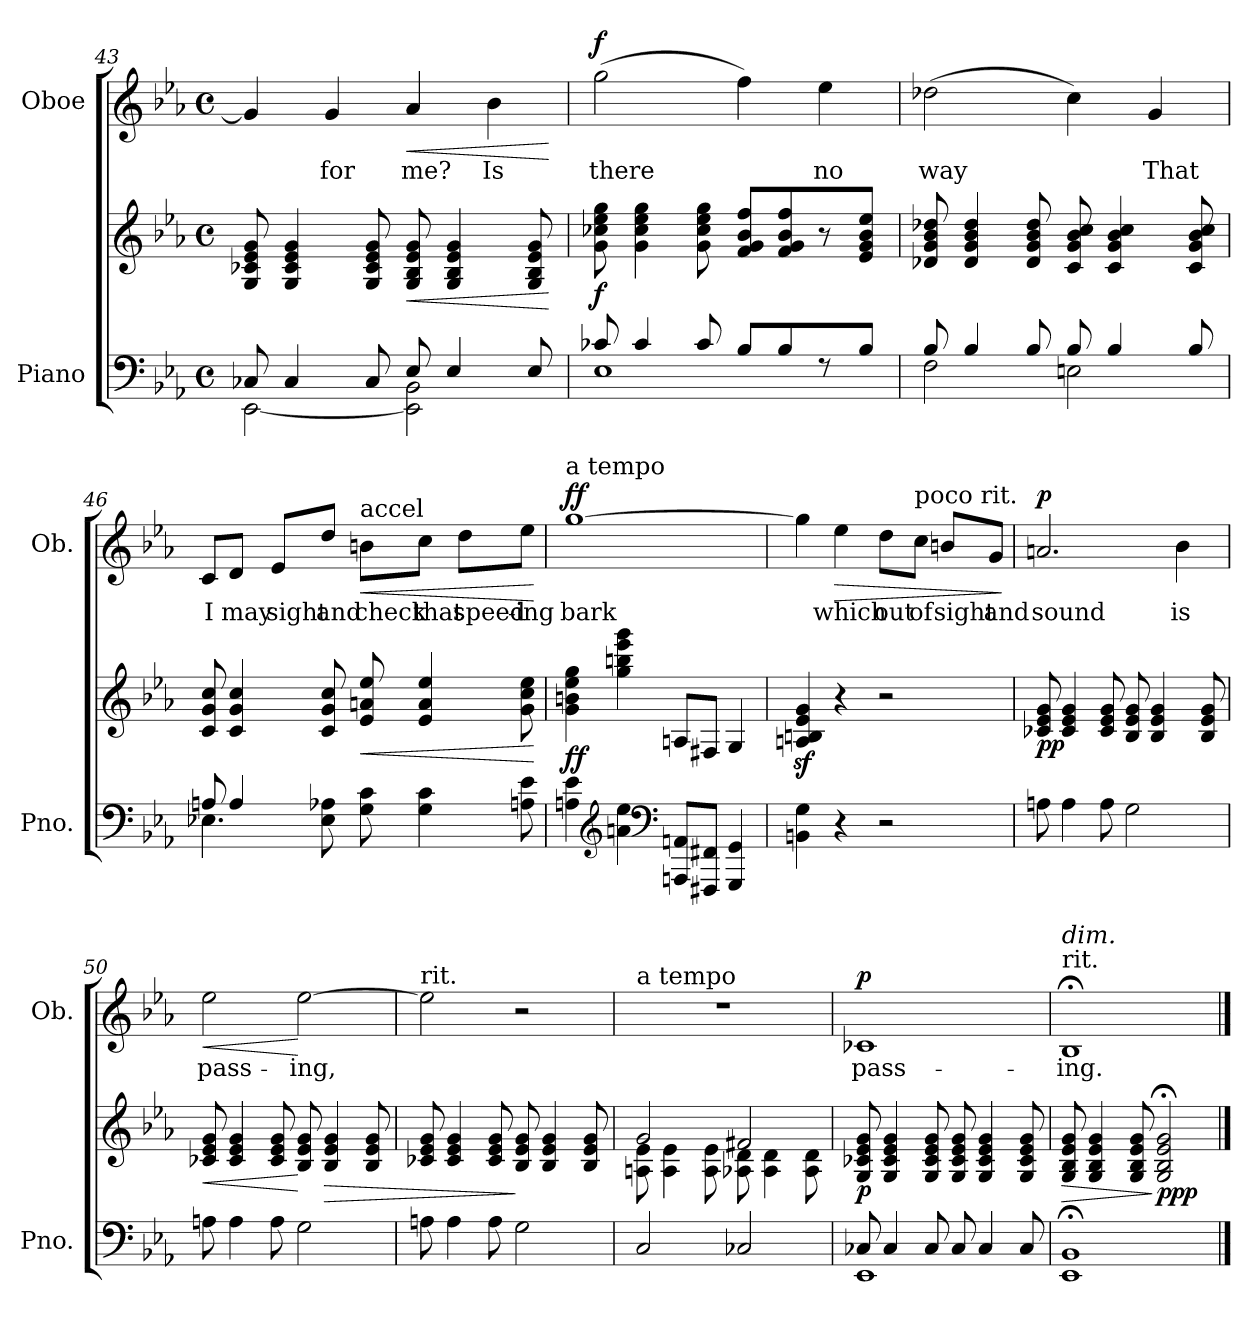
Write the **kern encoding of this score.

**kern	**kern	**dynam	**kern	**text	**dynam
*part2	*part2	*part2	*part1	*part1	*part1
*staff3	*staff2	*staff2/3	*staff1	*staff1	*staff1
*I"Piano	*	*	*I"Oboe	*	*
*I'Pno.	*	*	*I'Ob.	*	*
*clefF4	*clefG2	*	*clefG2	*	*
*k[b-e-a-]	*k[b-e-a-]	*	*k[b-e-a-]	*	*
*M4/4	*M4/4	*	*M4/4	*	*
*met(c)	*met(c)	*	*met(c)	*	*
=43	=43	=43	=43	=43	=43
*^	*	*	*	*	*
8C-X/	[2EE-\	8G/ 8c-X/ 8e-/ 8g/	.	4g/]	.	.
4C-/	.	4G/ 4c-/ 4e-/ 4g/	.	.	.	.
!	!	!	!	!	!LO:LY:b	!
.	.	.	.	4g/	for	.
8C-/	.	8G/ 8c-/ 8e-/ 8g/	.	.	.	.
!	!	!	!LO:HP:b	!	!LO:LY:b	!LO:HP:b
8E-/	2EE-\] 2BB-\	8G/ 8B-/ 8e-/ 8g/	<	4a-/	me?	<
4E-/	.	4G/ 4B-/ 4e-/ 4g/	.	.	.	.
!	!	!	!	!	!LO:LY:b	!
.	.	.	.	4b-\	Is	.
8E-/	.	8G/ 8B-/ 8e-/ 8g/	.	.	.	.
*v	*v	*	*	*	*	*
.	.	[	.	.	[
=44	=44	=44	=44	=44	=44
*^	*	*	*	*	*
!	!	!	!LO:DY:b	!	!LO:LY:b	!LO:DY:a
8c-X/	1E-	8g\ 8cc-X\ 8ee-\ 8gg\	f	(2gg\	there	f
4c-/	.	4g\ 4cc-\ 4ee-\ 4gg\	.	.	.	.
8c-/	.	8g\ 8cc-\ 8ee-\ 8gg\	.	.	.	.
8B-/L	.	8f/ 8g/ 8b-/ 8ff/L	.	4ff\)	.	.
8B-/	.	8f/ 8g/ 8b-/ 8ff/	.	.	.	.
!	!	!	!	!	!LO:LY:b	!
8rF	.	8r	.	4ee-\	no	.
8B-/J	.	8e-/ 8g/ 8b-/ 8ee-/J	.	.	.	.
!!LO:LB:g=z
=45	=45	=45	=45	=45	=45	=45
!	!	!	!	!	!LO:LY:b	!
8B-/	2F\	8d-X/ 8g/ 8b-/ 8dd-X/	.	(2dd-X\	way	.
4B-/	.	4d-/ 4g/ 4b-/ 4dd-/	.	.	.	.
8B-/	.	8d-/ 8g/ 8b-/ 8dd-/	.	.	.	.
8B-/	2En\	8c/ 8g/ 8b-/ 8cc/	.	4cc\)	.	.
4B-/	.	4c/ 4g/ 4b-/ 4cc/	.	.	.	.
!	!	!	!	!	!LO:LY:b	!
.	.	.	.	4g/	That	.
8B-/	.	8c/ 8g/ 8b-/ 8cc/	.	.	.	.
=46	=46	=46	=46	=46	=46	=46
!	!	!	!	!	!LO:LY:b	!
8An/	4.E-X\	8c/ 8g/ 8cc/	.	8c/L	I	.
!	!	!	!	!	!LO:LY:b	!
4A/	.	4c/ 4g/ 4cc/	.	8d/J	may	.
!	!	!	!	!	!LO:LY:b	!
.	.	.	.	8e-/L	sight	.
!	!	!	!	!	!LO:LY:b	!
8E-\ 8A-X\	2ryy	8c/ 8g/ 8cc/	.	8dd/J	and	.
!	!	!	!	!LO:TX:a:t=accel	!	!
!	!	!	!LO:HP:b	!	!LO:LY:b	!LO:HP:b
8G\ 8c\	.	8e-/ 8an/ 8ee-/	<	8bn\L	check	<
!	!	!	!	!	!LO:LY:b	!
4G\ 4c\	.	4e-/ 4a/ 4ee-/	.	8cc\J	that	.
!	!	!	!	!	!LO:LY:b	!
.	.	.	.	8dd\L	speed-	.
!	!	!	!	!	!LO:LY:b	!
8An\ 8e-\	8ryy	8g\ 8cc\ 8ee-\	.	8ee-\J	-ing	.
*v	*v	*	*	*	*	*
.	.	[	.	.	[
=47	=47	=47	=47	=47	=47
!	!	!	!LO:TX:a:t=a tempo	!	!
!	!	!LO:DY:b	!	!LO:LY:b	!LO:DY:a
4An\ 4e-\	4g\ 4bn\ 4ee-\ 4gg\	ff	[1gg	bark	ff
*clefG2	*	*	*	*	*
4an\ 4ee-\	4gg\ 4bbn\ 4eee-\ 4ggg\	.	.	.	.
*clefF4	*	*	*	*	*
8AAAn/ 8AAn/L	8An/L	.	.	.	.
8FFF#X/ 8FF#X/J	8F#X/J	.	.	.	.
4GGG/ 4GG/	4G/	.	.	.	.
!!LO:PB:g=z
=48	=48	=48	=48	=48	=48
4BBn\ 4G\	4An/z< 4Bn/z< 4e-/z< 4g/z<	.	4gg\]	.	.
!	!	!	!	!LO:LY:b	!LO:HP:b
4r	4r	.	4ee-\	which	>
!	!	!	!	!LO:LY:b	!
2r	2r	.	8dd\L	out	.
!	!	!	!LO:TX:a:t=poco rit.	!	!
!	!	!	!	!LO:LY:b	!
.	.	.	8cc\J	of	.
!	!	!	!	!LO:LY:b	!
.	.	.	8bn/L	sight	.
!	!	!	!	!LO:LY:b	!
.	.	.	8g/J	and	.
.	.	.	.	.	]
=49	=49	=49	=49	=49	=49
!	!	!LO:DY:b	!	!LO:LY:b	!LO:DY:a
8An\	8c-X/ 8e-/ 8g/	pp	2.an/	sound	p
4A\	4c-/ 4e-/ 4g/	.	.	.	.
8A\	8c-/ 8e-/ 8g/	.	.	.	.
2G\	8B-/ 8e-/ 8g/	.	.	.	.
.	4B-/ 4e-/ 4g/	.	.	.	.
!	!	!	!	!LO:LY:b	!
.	.	.	4b-\	is	.
.	8B-/ 8e-/ 8g/	.	.	.	.
=50	=50	=50	=50	=50	=50
!	!	!LO:HP:b	!	!LO:LY:b	!LO:HP:b
8An\	8c-X/ 8e-/ 8g/	<	2ee-\	pass-	<
4A\	4c-/ 4e-/ 4g/	.	.	.	.
8A\	8c-/ 8e-/ 8g/	.	.	.	.
!	!	!	!	!LO:LY:b	!
2G\	8B-/ 8e-/ 8g/	[	[2ee-\	-ing,	[
!	!	!LO:HP:b	!	!	!
.	4B-/ 4e-/ 4g/	>	.	.	.
.	8B-/ 8e-/ 8g/	.	.	.	.
=51	=51	=51	=51	=51	=51
!	!	!	!LO:TX:a:t=rit.	!	!
8An\	8c-X/ 8e-/ 8g/	.	2ee-\]	.	.
4A\	4c-/ 4e-/ 4g/	.	.	.	.
8A\	8c-/ 8e-/ 8g/	.	.	.	.
2G\	8B-/ 8e-/ 8g/	]	2r	.	.
.	4B-/ 4e-/ 4g/	.	.	.	.
.	8B-/ 8e-/ 8g/	.	.	.	.
!!LO:LB:g=z
=52	=52	=52	=52	=52	=52
*	*^	*	*	*	*
!	!	!	!	!LO:TX:a:t=a tempo	!	!
2C/	2g/	8An\ 8e-\	.	1r	.	.
.	.	4A\ 4e-\	.	.	.	.
.	.	8A\ 8e-\	.	.	.	.
2C-X/	2f#X/	8A-X\ 8d\	.	.	.	.
.	.	4A-\ 4d\	.	.	.	.
.	.	8A-\ 8d\	.	.	.	.
=53	=53	=53	=53	=53	=53	=53
*^	*	*	*	*	*	*
!	!	!	!	!LO:DY:b	!	!LO:LY:b	!LO:DY:a
*	*	*v	*v	*	*	*	*
8C-X/	1EE-	8G/ 8c-X/ 8e-/ 8g/	p	1c-X	pass-	p
4C-/	.	4G/ 4c-/ 4e-/ 4g/	.	.	.	.
8C-/	.	8G/ 8c-/ 8e-/ 8g/	.	.	.	.
8C-/	.	8G/ 8c-/ 8e-/ 8g/	.	.	.	.
4C-/	.	4G/ 4c-/ 4e-/ 4g/	.	.	.	.
8C-/	.	8G/ 8c-/ 8e-/ 8g/	.	.	.	.
*v	*v	*	*	*	*	*
=54	=54	=54	=54	=54	=54
!	!	!	!LO:TX:a:t=rit.	!	!
!	!	!	!LO:TX:a:i:t=dim.	!	!
!	!	!LO:HP:b	!	!LO:LY:b	!
1EE-;< 1BB-;<	8G/ 8B-/ 8e-/ 8g/	>	1B-;<	-ing.	.
.	4G/ 4B-/ 4e-/ 4g/	.	.	.	.
.	8G/ 8B-/ 8e-/ 8g/	.	.	.	.
!	!	!LO:DY:n=1:b	!	!	!
.	2G/;< 2B-/;< 2e-/;< 2g/;<	] ppp	.	.	.
==	==	==	==	==	==
*-	*-	*-	*-	*-	*-
